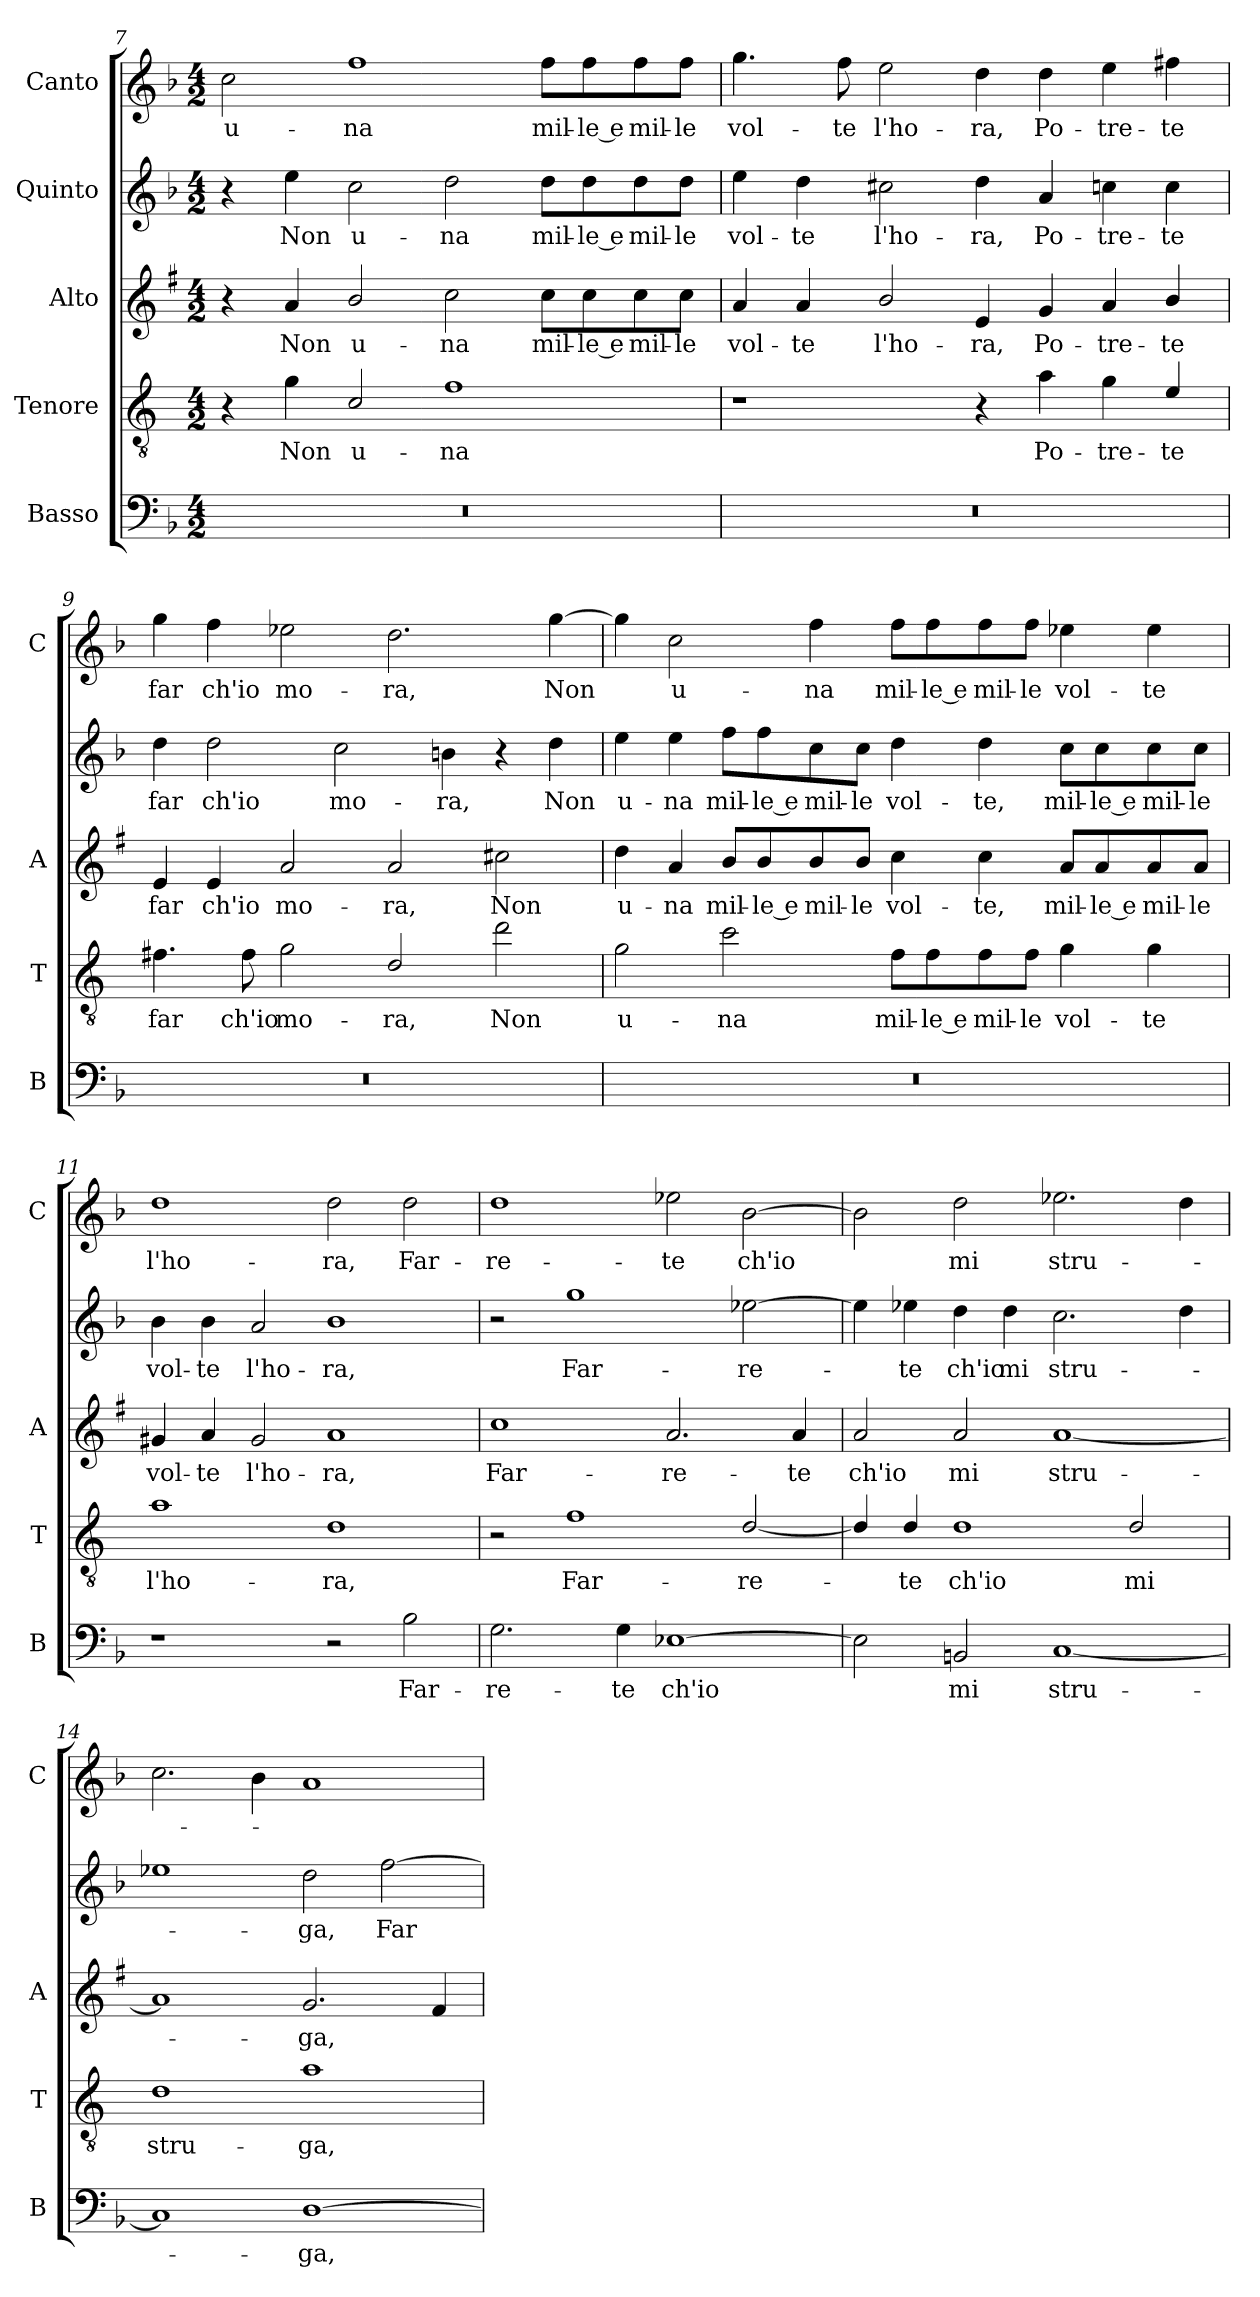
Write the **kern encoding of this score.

**kern	**text	**kern	**text	**kern	**text	**kern	**text	**kern	**text
*part5	*part5	*part4	*part4	*part3	*part3	*part2	*part2	*part1	*part1
*staff5	*staff5	*staff4	*staff4	*staff3	*staff3	*staff2	*staff2	*staff1	*staff1
*I"Basso	*	*I"Tenore	*	*I"Alto	*	*I"Quinto	*	*I"Canto	*
*I'B	*	*I'T	*	*I'A	*	*	*	*I'C	*
!!LO:PB:g=z
*clefF4	*	*clefGv2	*	*clefG2	*	*clefG2	*	*clefG2	*
*	*	*ITrd4c7	*	*ITrd1c2	*	*	*	*	*
*k[b-]	*	*k[b-]	*	*k[b-]	*	*k[b-]	*	*k[b-]	*
*F:	*	*F:	*	*F:	*	*F:	*	*F:	*
*M4/2	*	*M4/2	*	*M4/2	*	*M4/2	*	*M4/2	*
=7	=7	=7	=7	=7	=7	=7	=7	=7	=7
!	!	!	!	!	!	!	!	!	!LO:LY:b
0r	.	4r	.	4r	.	4r	.	2cc\	u-
!	!	!	!LO:LY:b	!	!LO:LY:b	!	!LO:LY:b	!	!
.	.	4c\	Non	4g/	Non	4ee\	Non	.	.
!	!	!	!LO:LY:b	!	!LO:LY:b	!	!LO:LY:b	!	!LO:LY:b
.	.	2F/	u-	2a/	u-	2cc\	u-	1ff	-na
!	!	!	!LO:LY:b	!	!LO:LY:b	!	!LO:LY:b	!	!
.	.	1B-	-na	2b-\	-na	2dd\	-na	.	.
!	!	!	!	!	!LO:LY:b	!	!LO:LY:b	!	!LO:LY:b
.	.	.	.	8b-\L	mil-	8dd\L	mil-	8ff\L	mil-
!	!	!	!	!	!LO:LY:b	!	!LO:LY:b	!	!LO:LY:b
.	.	.	.	8b-\	-le e	8dd\	-le e	8ff\	-le e
!	!	!	!	!	!LO:LY:b	!	!LO:LY:b	!	!LO:LY:b
.	.	.	.	8b-\	mil-	8dd\	mil-	8ff\	mil-
!	!	!	!	!	!LO:LY:b	!	!LO:LY:b	!	!LO:LY:b
.	.	.	.	8b-\J	-le	8dd\J	-le	8ff\J	-le
=8	=8	=8	=8	=8	=8	=8	=8	=8	=8
!	!	!	!	!	!LO:LY:b	!	!LO:LY:b	!	!LO:LY:b
0r	.	1r	.	4g/	vol-	4ee\	vol-	4.gg\	vol-
!	!	!	!	!	!LO:LY:b	!	!LO:LY:b	!	!
.	.	.	.	4g/	-te	4dd\	-te	.	.
!	!	!	!	!	!	!	!	!	!LO:LY:b
.	.	.	.	.	.	.	.	8ff\	-te
!	!	!	!	!	!LO:LY:b	!	!LO:LY:b	!	!LO:LY:b
.	.	.	.	2a/	l'ho-	2cc#X\	l'ho-	2ee\	l'ho-
!	!	!	!	!	!LO:LY:b	!	!LO:LY:b	!	!LO:LY:b
.	.	4r	.	4d/	-ra,	4dd\	-ra,	4dd\	-ra,
!	!	!	!LO:LY:b	!	!LO:LY:b	!	!LO:LY:b	!	!LO:LY:b
.	.	4d\	Po-	4f/	Po-	4a/	Po-	4dd\	Po-
!	!	!	!LO:LY:b	!	!LO:LY:b	!	!LO:LY:b	!	!LO:LY:b
.	.	4c\	-tre-	4g/	-tre-	4ccn\	-tre-	4ee\	-tre-
!	!	!	!LO:LY:b	!	!LO:LY:b	!	!LO:LY:b	!	!LO:LY:b
.	.	4A/	-te	4a/	-te	4cc\	-te	4ff#X\	-te
=9	=9	=9	=9	=9	=9	=9	=9	=9	=9
!	!	!	!LO:LY:b	!	!LO:LY:b	!	!LO:LY:b	!	!LO:LY:b
0r	.	4.Bn\	far	4d/	far	4dd\	far	4gg\	far
!	!	!	!	!	!LO:LY:b	!	!LO:LY:b	!	!LO:LY:b
.	.	.	.	4d/	ch'io	2dd\	ch'io	4ff\	ch'io
!	!	!	!LO:LY:b	!	!	!	!	!	!
.	.	8B\	ch'io	.	.	.	.	.	.
!	!	!	!LO:LY:b	!	!LO:LY:b	!	!	!	!LO:LY:b
.	.	2c\	mo-	2g/	mo-	.	.	2ee-X\	mo-
!	!	!	!	!	!	!	!LO:LY:b	!	!
.	.	.	.	.	.	2cc\	mo-	.	.
!	!	!	!LO:LY:b	!	!LO:LY:b	!	!	!	!LO:LY:b
.	.	2G/	-ra,	2g/	-ra,	.	.	2.dd\	-ra,
!	!	!	!	!	!	!	!LO:LY:b	!	!
.	.	.	.	.	.	4bn\	-ra,	.	.
!	!	!	!LO:LY:b	!	!LO:LY:b	!	!	!	!
.	.	2g\	Non	2bn\	Non	4r	.	.	.
!	!	!	!	!	!	!	!LO:LY:b	!	!LO:LY:b
.	.	.	.	.	.	4dd\	Non	[4gg\	Non
!!LO:LB:g=z
=10	=10	=10	=10	=10	=10	=10	=10	=10	=10
!	!	!	!LO:LY:b	!	!LO:LY:b	!	!LO:LY:b	!	!
0r	.	2c\	u-	4cc\	u-	4ee\	u-	4gg\]	.
!	!	!	!	!	!LO:LY:b	!	!LO:LY:b	!	!LO:LY:b
.	.	.	.	4g/	-na	4ee\	-na	2cc\	u-
!	!	!	!LO:LY:b	!	!LO:LY:b	!	!LO:LY:b	!	!
.	.	2f\	-na	8a/L	mil-	8ff\L	mil-	.	.
!	!	!	!	!	!LO:LY:b	!	!LO:LY:b	!	!
.	.	.	.	8a/	-le e	8ff\	-le e	.	.
!	!	!	!	!	!LO:LY:b	!	!LO:LY:b	!	!LO:LY:b
.	.	.	.	8a/	mil-	8cc\	mil-	4ff\	-na
!	!	!	!	!	!LO:LY:b	!	!LO:LY:b	!	!
.	.	.	.	8a/J	-le	8cc\J	-le	.	.
!	!	!	!LO:LY:b	!	!LO:LY:b	!	!LO:LY:b	!	!LO:LY:b
.	.	8B-\L	mil-	4b-\	vol-	4dd\	vol-	8ff\L	mil-
!	!	!	!LO:LY:b	!	!	!	!	!	!LO:LY:b
.	.	8B-\	-le e	.	.	.	.	8ff\	-le e
!	!	!	!LO:LY:b	!	!LO:LY:b	!	!LO:LY:b	!	!LO:LY:b
.	.	8B-\	mil-	4b-\	-te,	4dd\	-te,	8ff\	mil-
!	!	!	!LO:LY:b	!	!	!	!	!	!LO:LY:b
.	.	8B-\J	-le	.	.	.	.	8ff\J	-le
!	!	!	!LO:LY:b	!	!LO:LY:b	!	!LO:LY:b	!	!LO:LY:b
.	.	4c\	vol-	8g/L	mil-	8cc\L	mil-	4ee-X\	vol-
!	!	!	!	!	!LO:LY:b	!	!LO:LY:b	!	!
.	.	.	.	8g/	-le e	8cc\	-le e	.	.
!	!	!	!LO:LY:b	!	!LO:LY:b	!	!LO:LY:b	!	!LO:LY:b
.	.	4c\	-te	8g/	mil-	8cc\	mil-	4ee-\	-te
!	!	!	!	!	!LO:LY:b	!	!LO:LY:b	!	!
.	.	.	.	8g/J	-le	8cc\J	-le	.	.
=11	=11	=11	=11	=11	=11	=11	=11	=11	=11
!	!	!	!LO:LY:b	!	!LO:LY:b	!	!LO:LY:b	!	!LO:LY:b
1r	.	1d	l'ho-	4f#X/	vol-	4b-\	vol-	1dd	l'ho-
!	!	!	!	!	!LO:LY:b	!	!LO:LY:b	!	!
.	.	.	.	4g/	-te	4b-\	-te	.	.
!	!	!	!	!	!LO:LY:b	!	!LO:LY:b	!	!
.	.	.	.	2f#/	l'ho-	2a/	l'ho-	.	.
!	!	!	!LO:LY:b	!	!LO:LY:b	!	!LO:LY:b	!	!LO:LY:b
2r	.	1G	-ra,	1g	-ra,	1b-	-ra,	2dd\	-ra,
!	!LO:LY:b	!	!	!	!	!	!	!	!LO:LY:b
2B-\	Far-	.	.	.	.	.	.	2dd\	Far-
=12	=12	=12	=12	=12	=12	=12	=12	=12	=12
!	!LO:LY:b	!	!	!	!LO:LY:b	!	!	!	!LO:LY:b
2.G\	-re-	2r	.	1b-	Far-	2r	.	1dd	-re-
!	!	!	!LO:LY:b	!	!	!	!LO:LY:b	!	!
.	.	1B-	Far-	.	.	1gg	Far-	.	.
!	!LO:LY:b	!	!	!	!	!	!	!	!
4G\	-te	.	.	.	.	.	.	.	.
!	!LO:LY:b	!	!	!	!LO:LY:b	!	!	!	!LO:LY:b
[1E-X	ch'io	.	.	2.g/	-re-	.	.	2ee-X\	-te
!	!	!	!LO:LY:b	!	!	!	!LO:LY:b	!	!LO:LY:b
.	.	[2G/	-re-	.	.	[2ee-X\	-re-	[2b-\	ch'io
!	!	!	!	!	!LO:LY:b	!	!	!	!
.	.	.	.	4g/	-te	.	.	.	.
!!LO:LB:g=z
=13	=13	=13	=13	=13	=13	=13	=13	=13	=13
!	!	!	!	!	!LO:LY:b	!	!	!	!
2E-\]	.	4G/]	.	2g/	ch'io	4ee-\]	.	2b-\]	.
!	!	!	!LO:LY:b	!	!	!	!LO:LY:b	!	!
.	.	4G/	-te	.	.	4ee-X\	-te	.	.
!	!LO:LY:b	!	!LO:LY:b	!	!LO:LY:b	!	!LO:LY:b	!	!LO:LY:b
2BBn/	mi	1G	ch'io	2g/	mi	4dd\	ch'io	2dd\	mi
!	!	!	!	!	!	!	!LO:LY:b	!	!
.	.	.	.	.	.	4dd\	mi	.	.
!	!LO:LY:b	!	!	!	!LO:LY:b	!	!LO:LY:b	!	!LO:LY:b
[1C	stru-	.	.	[1g	stru-	2.cc\	stru-	2.ee-X\	stru-
!	!	!	!LO:LY:b	!	!	!	!	!	!
.	.	2G/	mi	.	.	.	.	.	.
.	.	.	.	.	.	4dd\	.	4dd\	.
=14	=14	=14	=14	=14	=14	=14	=14	=14	=14
!	!	!	!LO:LY:b	!	!	!	!	!	!
1C]	.	1G	stru-	1g]	.	1ee-X	.	2.cc\	.
.	.	.	.	.	.	.	.	4b-\	.
!	!LO:LY:b	!	!LO:LY:b	!	!LO:LY:b	!	!LO:LY:b	!	!
[1D	-ga,	1d	-ga,	2.f/	-ga,	2dd\	-ga,	1a	.
!	!	!	!	!	!	!	!LO:LY:b	!	!
.	.	.	.	.	.	[2ff\	Far-	.	.
.	.	.	.	4e/	.	.	.	.	.
=	=	=	=	=	=	=	=	=	=
*-	*-	*-	*-	*-	*-	*-	*-	*-	*-
